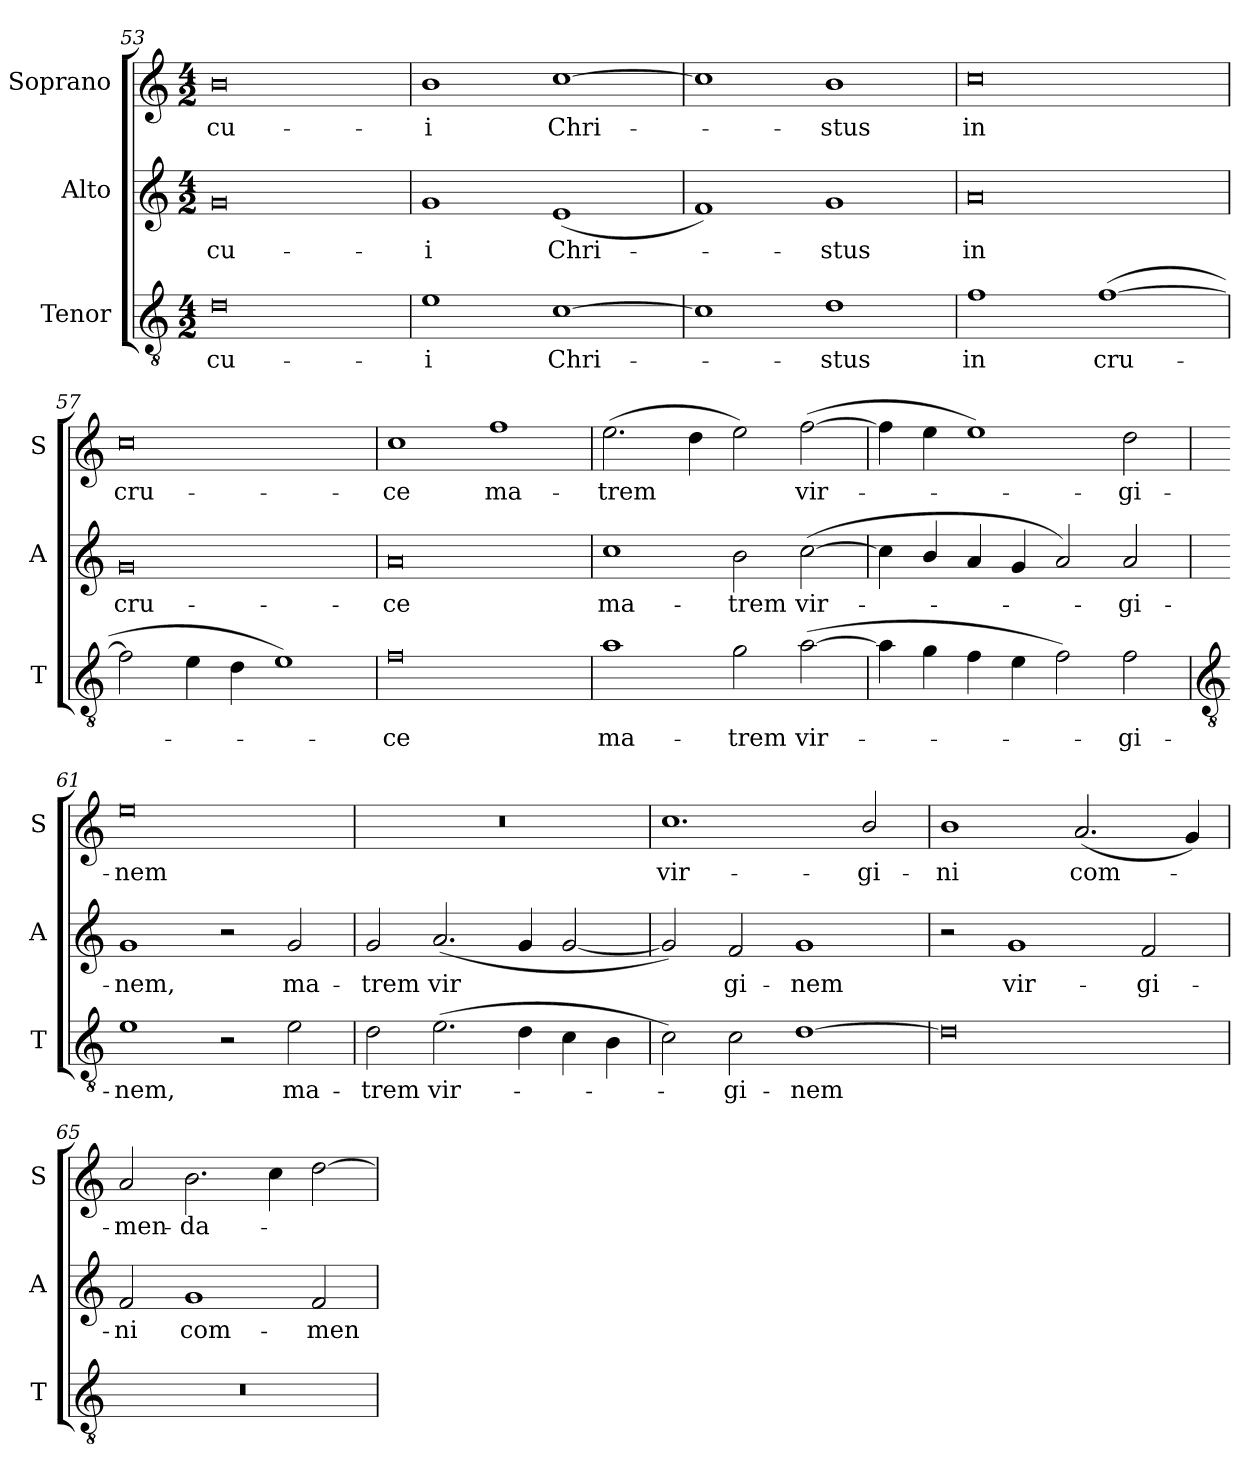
**kern	**text	**kern	**text	**kern	**text
*part3	*part3	*part2	*part2	*part1	*part1
*staff3	*staff3	*staff2	*staff2	*staff1	*staff1
*I"Tenor	*	*I"Alto	*	*I"Soprano	*
*I'T	*	*I'A	*	*I'S	*
!!LO:LB:g=z
*clefGv2	*	*clefG2	*	*clefG2	*
*k[]	*	*k[]	*	*k[]	*
*C:	*	*C:	*	*C:	*
*M4/2	*	*M4/2	*	*M4/2	*
=53	=53	=53	=53	=53	=53
!	!LO:LY:b	!	!LO:LY:b	!	!LO:LY:b
0d	cu-	0g	cu-	0b	cu-
=54	=54	=54	=54	=54	=54
!	!LO:LY:b	!	!LO:LY:b	!	!LO:LY:b
1e	-i	1g	-i	1b	-i
!	!LO:LY:b	!	!LO:LY:b	!	!LO:LY:b
[1c	Chri-	(<1e	Chri-	[1cc	Chri-
=55	=55	=55	=55	=55	=55
1c]	.	1f)	.	1cc]	.
!	!LO:LY:b	!	!LO:LY:b	!	!LO:LY:b
1d	stus	1g	stus	1b	stus
=56	=56	=56	=56	=56	=56
!	!LO:LY:b	!	!LO:LY:b	!	!LO:LY:b
1f	in	0a	in	0cc	in
!	!LO:LY:b	!	!	!	!
(>[1f	cru-	.	.	.	.
=57	=57	=57	=57	=57	=57
!	!	!	!LO:LY:b	!	!LO:LY:b
2f]	.	0g	cru-	0cc	cru-
4e	.	.	.	.	.
4d	.	.	.	.	.
1e)	.	.	.	.	.
=58	=58	=58	=58	=58	=58
!	!LO:LY:b	!	!LO:LY:b	!	!LO:LY:b
0f	ce	0a	-ce	1cc	-ce
!	!	!	!	!	!LO:LY:b
.	.	.	.	1ff	ma-
=59	=59	=59	=59	=59	=59
!	!LO:LY:b	!	!LO:LY:b	!	!LO:LY:b
1a	ma-	1cc	ma-	(>2.ee	-trem
.	.	.	.	4dd	.
!	!LO:LY:b	!	!LO:LY:b	!	!
2g	-trem	2b	-trem	2ee)	.
!	!LO:LY:b	!	!LO:LY:b	!	!LO:LY:b
(>[2a	vir-	(<[2cc	vir-	(>[2ff	vir-
=60	=60	=60	=60	=60	=60
4a]	.	4cc]	.	4ff]	.
4g	.	4b/	.	4ee	.
4f	.	4a	.	1ee)	.
4e	.	4g	.	.	.
2f)	.	2a)	.	.	.
!	!LO:LY:b	!	!LO:LY:b	!	!LO:LY:b
2f	gi-	2a	gi-	2dd	gi-
!!LO:LB:g=z
=61	=61	=61	=61	=61	=61
*clefGv2	*	*	*	*	*
!	!LO:LY:b	!	!LO:LY:b	!	!LO:LY:b
1e	-nem,	1g	-nem,	0ee	-nem
2r	.	2r	.	.	.
!	!LO:LY:b	!	!LO:LY:b	!	!
2e	ma-	2g	ma-	.	.
=62	=62	=62	=62	=62	=62
!	!LO:LY:b	!	!LO:LY:b	!	!
2d	-trem	2g	-trem	0r	.
!	!LO:LY:b	!	!LO:LY:b	!	!
(>2.e	vir-	(<2.a	vir	.	.
4d	.	4g	.	.	.
4c	.	[2g	.	.	.
4B	.	.	.	.	.
=63	=63	=63	=63	=63	=63
!	!	!	!	!	!LO:LY:b
2c)	.	2g])	.	1.cc	vir-
!	!LO:LY:b	!	!LO:LY:b	!	!
2c	gi-	2f	gi-	.	.
!	!LO:LY:b	!	!LO:LY:b	!	!
[1d	-nem	1g	-nem	.	.
!	!	!	!	!	!LO:LY:b
.	.	.	.	2b/	-gi-
=64	=64	=64	=64	=64	=64
!	!	!	!	!	!LO:LY:b
0d]	.	2r	.	1b/	-ni
!	!	!	!LO:LY:b	!	!
.	.	1g	vir-	.	.
!	!	!	!	!	!LO:LY:b
.	.	.	.	(<2.a	com-
!	!	!	!LO:LY:b	!	!
.	.	2f	-gi-	.	.
.	.	.	.	4g)	.
=65	=65	=65	=65	=65	=65
!	!	!	!LO:LY:b	!	!LO:LY:b
0r	.	2f	-ni	2a	men-
!	!	!	!LO:LY:b	!	!LO:LY:b
.	.	1g	com-	2.b	-da-
.	.	.	.	4cc	.
!	!	!	!LO:LY:b	!	!
.	.	2f	-men-	[2dd	.
=	=	=	=	=	=
*-	*-	*-	*-	*-	*-
